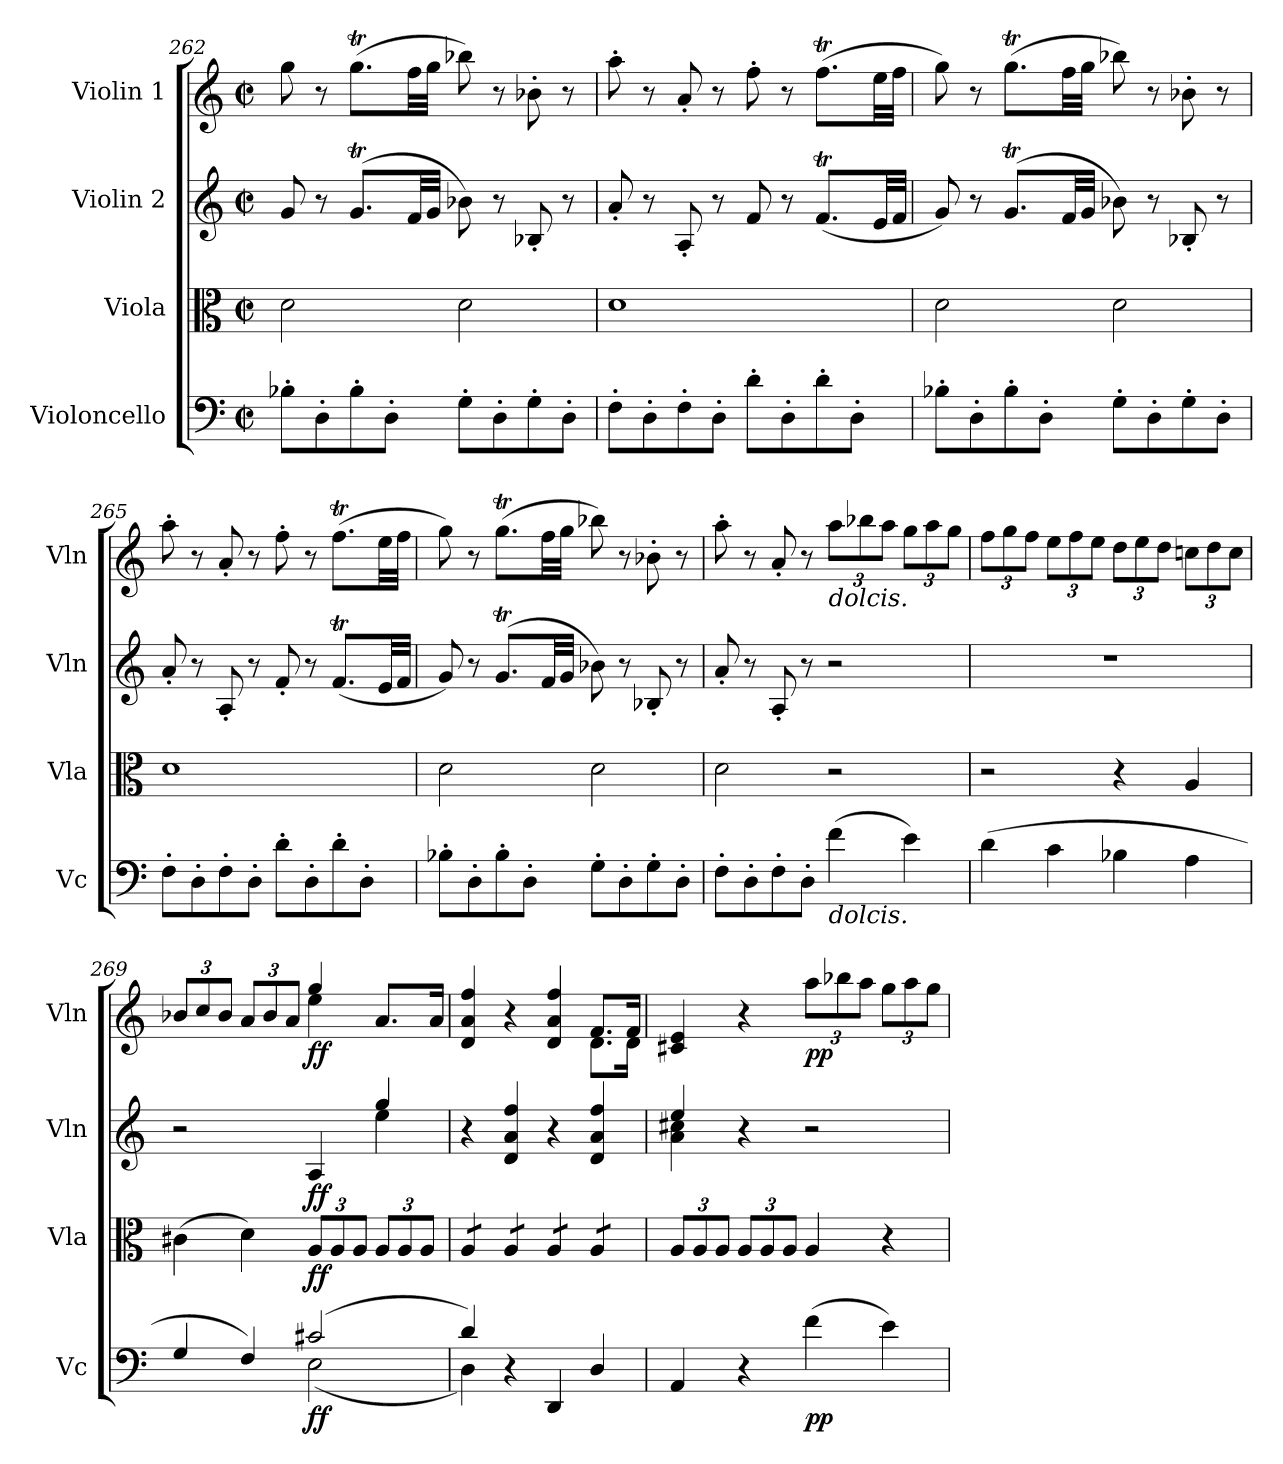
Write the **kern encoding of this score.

**kern	**dynam	**kern	**dynam	**kern	**dynam	**kern	**dynam
*part4	*part4	*part3	*part3	*part2	*part2	*part1	*part1
*staff4	*staff4	*staff3	*staff3	*staff2	*staff2	*staff1	*staff1
*I"Violoncello	*	*I"Viola	*	*I"Violin 2	*	*I"Violin 1	*
*I'Vc	*	*I'Vla	*	*I'Vln	*	*I'Vln	*
!!LO:LB:g=z
*clefF4	*	*clefC3	*	*clefG2	*	*clefG2	*
*k[]	*	*k[]	*	*k[]	*	*k[]	*
*M2/2	*	*M2/2	*	*M2/2	*	*M2/2	*
*met(c|)	*	*met(c|)	*	*met(c|)	*	*met(c|)	*
=262	=262	=262	=262	=262	=262	=262	=262
8B-X'\L	.	2d\	.	8g/	.	8gg\	.
8D'\	.	.	.	8r	.	8r	.
8B-'\	.	.	.	(>8.gT/L	.	(>8.ggT\L	.
8D'\J	.	.	.	.	.	.	.
.	.	.	.	32f/LL	.	32ff\LL	.
.	.	.	.	32g/JJJ	.	32gg\JJJ	.
8G'\L	.	2d\	.	8b-X\)	.	8bb-X\)	.
8D'\	.	.	.	8r	.	8r	.
8G'\	.	.	.	8B-i'/	.	8b-i'\	.
8D'\J	.	.	.	8r	.	8r	.
=263	=263	=263	=263	=263	=263	=263	=263
8F'\L	.	1d	.	8a'/	.	8aa'\	.
8D'\	.	.	.	8r	.	8r	.
8F'\	.	.	.	8A'/	.	8a'/	.
8D'\J	.	.	.	8r	.	8r	.
8d'\L	.	.	.	8f/	.	8ff'\	.
8D'\	.	.	.	8r	.	8r	.
8d'\	.	.	.	(<8.fT/L	.	(>8.ffT\L	.
8D'\J	.	.	.	.	.	.	.
.	.	.	.	32e/LL	.	32ee\LL	.
.	.	.	.	32f/JJJ	.	32ff\JJJ	.
=264	=264	=264	=264	=264	=264	=264	=264
8B-X'\L	.	2d\	.	8g/)	.	8gg\)	.
8D'\	.	.	.	8r	.	8r	.
8B-'\	.	.	.	(>8.gT/L	.	(>8.ggT\L	.
8D'\J	.	.	.	.	.	.	.
.	.	.	.	32f/LL	.	32ff\LL	.
.	.	.	.	32g/JJJ	.	32gg\JJJ	.
8G'\L	.	2d\	.	8b-X\)	.	8bb-X\)	.
8D'\	.	.	.	8r	.	8r	.
8G'\	.	.	.	8B-i'/	.	8b-i'\	.
8D'\J	.	.	.	8r	.	8r	.
=265	=265	=265	=265	=265	=265	=265	=265
8F'\L	.	1d	.	8a'/	.	8aa'\	.
8D'\	.	.	.	8r	.	8r	.
8F'\	.	.	.	8A'/	.	8a'/	.
8D'\J	.	.	.	8r	.	8r	.
8d'\L	.	.	.	8f'/	.	8ff'\	.
8D'\	.	.	.	8r	.	8r	.
8d'\	.	.	.	(<8.fT/L	.	(>8.ffT\L	.
8D'\J	.	.	.	.	.	.	.
.	.	.	.	32e/LL	.	32ee\LL	.
.	.	.	.	32f/JJJ	.	32ff\JJJ	.
!!LO:LB:g=z
=266	=266	=266	=266	=266	=266	=266	=266
8B-X'\L	.	2d\	.	8g/)	.	8gg\)	.
8D'\	.	.	.	8r	.	8r	.
8B-'\	.	.	.	(>8.gT/L	.	(>8.ggT\L	.
8D'\J	.	.	.	.	.	.	.
.	.	.	.	32f/LL	.	32ff\LL	.
.	.	.	.	32g/JJJ	.	32gg\JJJ	.
8G'\L	.	2d\	.	8b-X\)	.	8bb-X\)	.
8D'\	.	.	.	8r	.	8r	.
8G'\	.	.	.	8B-i'/	.	8b-i'\	.
8D'\J	.	.	.	8r	.	8r	.
=267	=267	=267	=267	=267	=267	=267	=267
8F'\L	.	2d\	.	8a'/	.	8aa'\	.
8D'\	.	.	.	8r	.	8r	.
8F'\	.	.	.	8A'/	.	8a'/	.
8D'\J	.	.	.	8r	.	8r	.
*	*	*	*	*	*	*Xbrackettup	*
!	!	!	!	!	!	!LO:TX:b:i:t=dolcis.	!
!LO:TX:b:i:t=dolcis.	!	!	!	!	!	!	!
(>4f\	.	2r	.	2r	.	12aa\L	.
.	.	.	.	.	.	12bb-X\	.
.	.	.	.	.	.	12aa\J	.
4e\)	.	.	.	.	.	12gg\L	.
.	.	.	.	.	.	12aa\	.
.	.	.	.	.	.	12gg\J	.
=268	=268	=268	=268	=268	=268	=268	=268
(>4d\	.	2r	.	1r	.	12ff\L	.
.	.	.	.	.	.	12gg\	.
.	.	.	.	.	.	12ff\J	.
4c\	.	.	.	.	.	12ee\L	.
.	.	.	.	.	.	12ff\	.
.	.	.	.	.	.	12ee\J	.
4B-X\	.	4r	.	.	.	12dd\L	.
.	.	.	.	.	.	12ee\	.
.	.	.	.	.	.	12dd\J	.
4A\	.	4A/	.	.	.	12ccn\L	.
.	.	.	.	.	.	12dd\	.
.	.	.	.	.	.	12cc\J	.
=269	=269	=269	=269	=269	=269	=269	=269
*^	*	*	*	*^	*	*^	*
4G/	2ryy	.	(>4c#X\	.	2r	2.ryy	.	12b-X/L	2ryy	.
.	.	.	.	.	.	.	.	12cc/	.	.
.	.	.	.	.	.	.	.	12b-/J	.	.
4F/)	.	.	4d\)	.	.	.	.	12a/L	.	.
.	.	.	.	.	.	.	.	12b-/	.	.
.	.	.	.	.	.	.	.	12a/J	.	.
*	*	*	*Xbrackettup	*	*	*	*	*	*	*
!	!	!LO:DY:b	!	!LO:DY:b	!	!	!LO:DY:b	!	!	!LO:DY:b
(>2c#X/	(<2E\	ff	12A/L	ff	4A/	.	ff	4gg/	4ee\	ff
.	.	.	12A/	.	.	.	.	.	.	.
.	.	.	12A/J	.	.	.	.	.	.	.
.	.	.	12A/L	.	4gg/	4ee\	.	8.a/L	4ryy	.
.	.	.	12A/	.	.	.	.	.	.	.
.	.	.	12A/J	.	.	.	.	.	.	.
.	.	.	.	.	.	.	.	16a/Jk	.	.
*	*	*	*	*	*v	*v	*	*	*	*
=270	=270	=270	=270	=270	=270	=270	=270	=270	=270
*	*	*	*tremolo	*	*	*	*	*	*
4d/)	4D\)	.	12A/L	.	4r	.	4d/ 4a/ 4ff/	2.ryy	.
.	.	.	12A/	.	.	.	.	.	.
.	.	.	12A/J	.	.	.	.	.	.
4r	4ryy	.	12A/L	.	4d/ 4a/ 4ff/	.	4r	.	.
.	.	.	12A/	.	.	.	.	.	.
.	.	.	12A/J	.	.	.	.	.	.
4DD/	2ryy	.	12A/L	.	4r	.	4d/ 4a/ 4ff/	.	.
.	.	.	12A/	.	.	.	.	.	.
.	.	.	12A/J	.	.	.	.	.	.
4D/	.	.	12A/L	.	4d/ 4a/ 4ff/	.	8.f/L	8.d\L	.
.	.	.	12A/	.	.	.	.	.	.
.	.	.	12A/J	.	.	.	.	.	.
*	*	*	*Xtremolo	*	*	*	*	*	*
.	.	.	.	.	.	.	16f/Jk	16d\Jk	.
*v	*v	*	*	*	*	*	*v	*v	*
=271	=271	=271	=271	=271	=271	=271	=271
*	*	*	*	*^	*	*	*
4AA/	.	12A/L	.	4ee/	4a\ 4cc#X\	.	4c#X/ 4e/	.
.	.	12A/	.	.	.	.	.	.
.	.	12A/J	.	.	.	.	.	.
4r	.	12A/L	.	4r	4ryy	.	4r	.
.	.	12A/	.	.	.	.	.	.
.	.	12A/J	.	.	.	.	.	.
!	!LO:DY:b	!	!	!	!	!	!	!LO:DY:b
(>4f\	pp	4A/	.	2r	2ryy	.	12aa\L	pp
.	.	.	.	.	.	.	12bb-X\	.
.	.	.	.	.	.	.	12aa\J	.
4e\)	.	4r	.	.	.	.	12gg\L	.
.	.	.	.	.	.	.	12aa\	.
.	.	.	.	.	.	.	12gg\J	.
*	*	*	*	*v	*v	*	*	*
=	=	=	=	=	=	=	=
*-	*-	*-	*-	*-	*-	*-	*-
